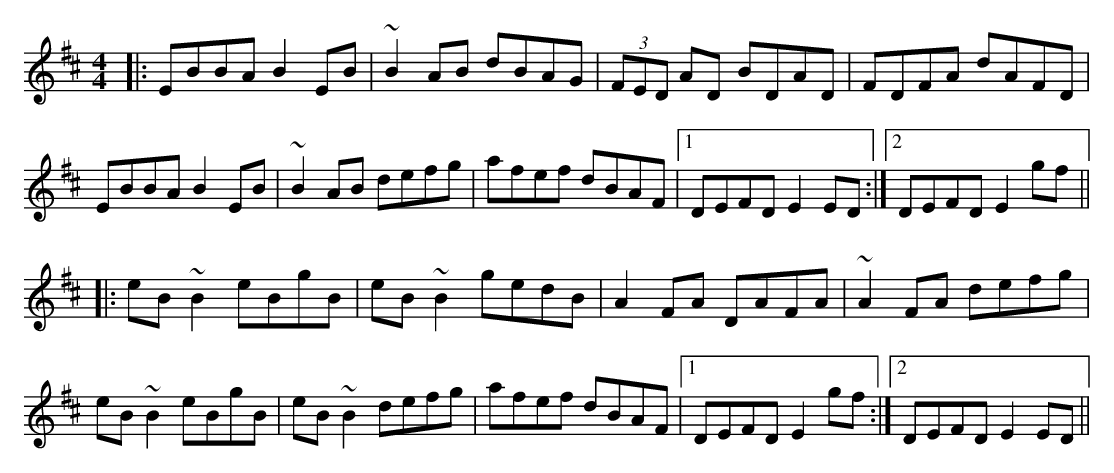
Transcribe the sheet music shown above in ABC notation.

X:1
M:4/4
K:Edor
|:EBBA B2EB|~B2AB dBAG|(3FED AD BDAD|FDFA dAFD|
EBBA B2EB|~B2AB defg|afef dBAF|1 DEFD E2ED:|2 DEFD E2gf||
|:eB~B2 eBgB|eB~B2 gedB|A2FA DAFA|~A2FA defg|
eB~B2 eBgB|eB~B2 defg|afef dBAF|1 DEFD E2gf:|2 DEFD E2ED||
